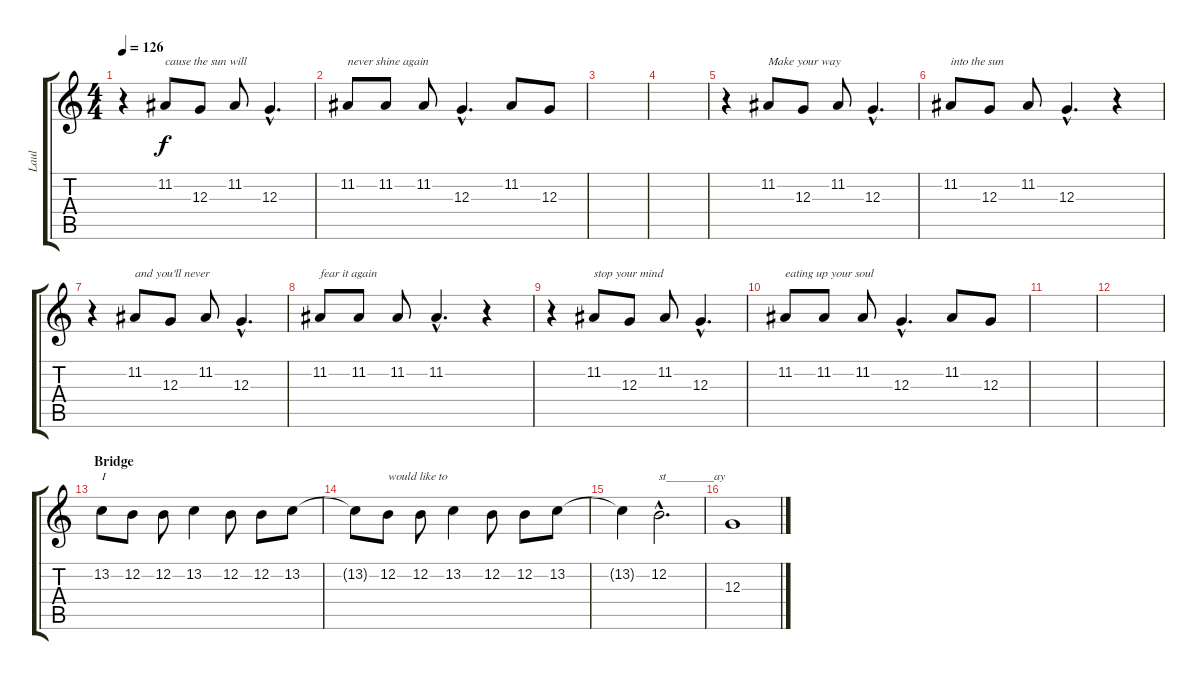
\track ("Laul" "Laul") {instrument tenorsax}
\staff {score tabs}
\tuning (E4 B3 G3 D3 A2 E2) {hide}
\ts (4 4)
\tempo 126
\clef g2
\ks c
r.4{dy f} 11.2.8{txt "cause the sun will"} 12.3.8 11.2.8 12.3{hac}.4{d} |
11.2.8{txt "never shine again"} 11.2.8 11.2.8 12.3{hac}.4{d} 11.2.8 12.3.8 |
|
|
r.4 11.2.8{txt "Make your way"} 12.3.8 11.2.8 12.3{hac}.4{d} |
11.2.8{txt "into the sun"} 12.3.8 11.2.8 12.3{hac}.4{d} r.4 |
r.4 11.2.8{txt "and you'll never"} 12.3.8 11.2.8 12.3{hac}.4{d} |
11.2.8{txt "fear it again"} 11.2.8 11.2.8 11.2{hac}.4{d} r.4 |
r.4 11.2.8{txt "stop your mind"} 12.3.8 11.2.8 12.3{hac}.4{d} |
11.2.8{txt "eating up your soul"} 11.2.8 11.2.8 12.3{hac}.4{d} 11.2.8 12.3.8 |
|
|
\section ("" "Bridge")
13.2.8{txt "I"} 12.2.8 12.2.8 13.2.4 12.2.8 12.2.8 13.2.8 |
13.2{t}.8 12.2.8{txt "would like to"} 12.2.8 13.2.4 12.2.8 12.2.8 13.2.8 |
13.2{t}.4 12.2{hac}.2{d txt "st________ay"} |
12.3.1
